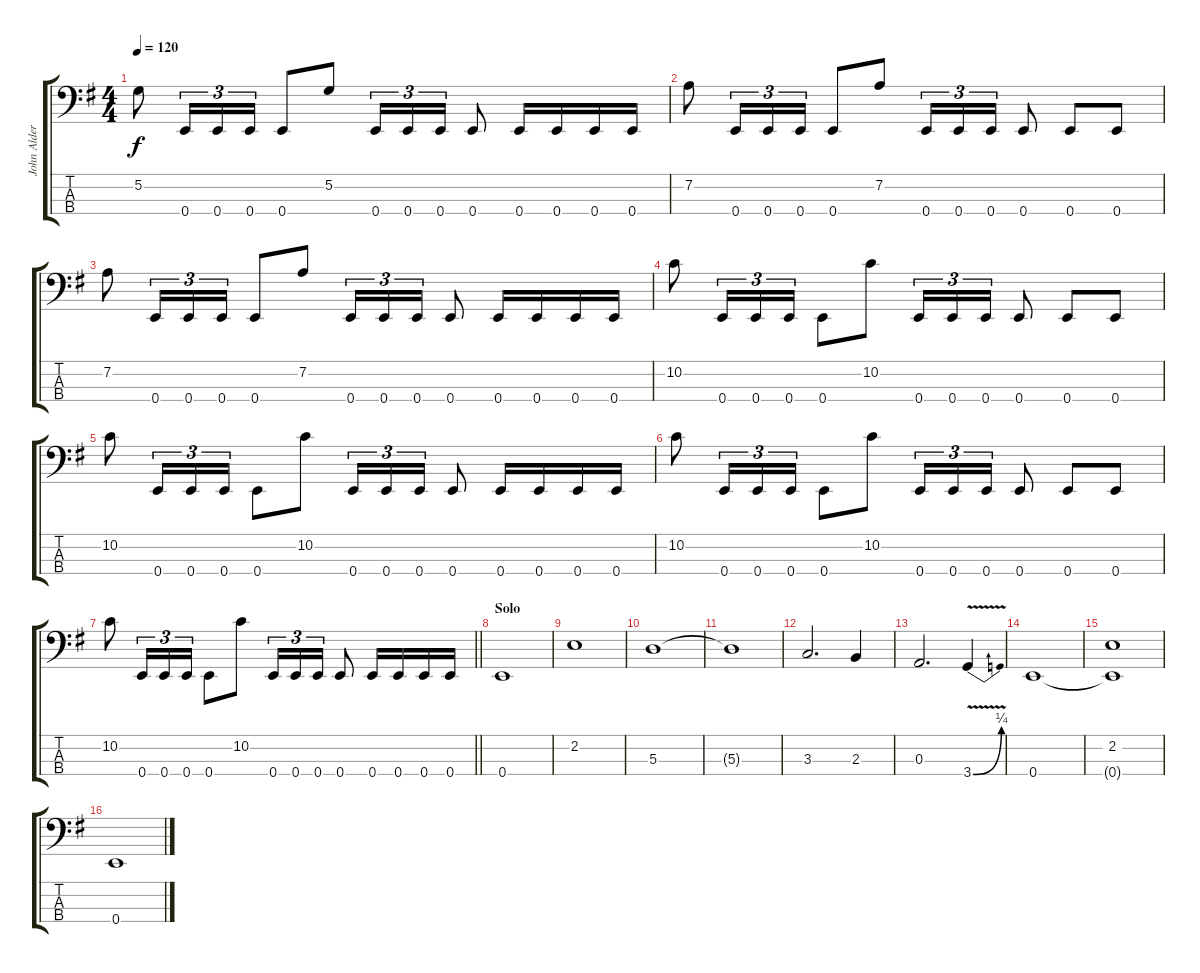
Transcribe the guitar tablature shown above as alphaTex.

\track ("John Alderete (Bass)" "John Alder") {instrument electricbassfinger}
\staff {score tabs}
\tuning (G2 D2 A1 E1) {hide}
\ts (4 4)
\tempo 120
\clef f4
\ks g
5.2.8{dy f} 0.4.16{tu (3 2)} 0.4.16{tu (3 2)} 0.4.16{tu (3 2)} 0.4.8 5.2.8 0.4.16{tu (3 2)} 0.4.16{tu (3 2)} 0.4.16{tu (3 2)} 0.4.8 0.4.16 0.4.16 0.4.16 0.4.16 |
7.2.8 0.4.16{tu (3 2)} 0.4.16{tu (3 2)} 0.4.16{tu (3 2)} 0.4.8 7.2.8 0.4.16{tu (3 2)} 0.4.16{tu (3 2)} 0.4.16{tu (3 2)} 0.4.8 0.4.8 0.4.8 |
7.2.8 0.4.16{tu (3 2)} 0.4.16{tu (3 2)} 0.4.16{tu (3 2)} 0.4.8 7.2.8 0.4.16{tu (3 2)} 0.4.16{tu (3 2)} 0.4.16{tu (3 2)} 0.4.8 0.4.16 0.4.16 0.4.16 0.4.16 |
10.2.8 0.4.16{tu (3 2)} 0.4.16{tu (3 2)} 0.4.16{tu (3 2)} 0.4.8 10.2.8 0.4.16{tu (3 2)} 0.4.16{tu (3 2)} 0.4.16{tu (3 2)} 0.4.8 0.4.8 0.4.8 |
10.2.8 0.4.16{tu (3 2)} 0.4.16{tu (3 2)} 0.4.16{tu (3 2)} 0.4.8 10.2.8 0.4.16{tu (3 2)} 0.4.16{tu (3 2)} 0.4.16{tu (3 2)} 0.4.8 0.4.16 0.4.16 0.4.16 0.4.16 |
10.2.8 0.4.16{tu (3 2)} 0.4.16{tu (3 2)} 0.4.16{tu (3 2)} 0.4.8 10.2.8 0.4.16{tu (3 2)} 0.4.16{tu (3 2)} 0.4.16{tu (3 2)} 0.4.8 0.4.8 0.4.8 |
\barLineRight lightlight
10.2.8 0.4.16{tu (3 2)} 0.4.16{tu (3 2)} 0.4.16{tu (3 2)} 0.4.8 10.2.8 0.4.16{tu (3 2)} 0.4.16{tu (3 2)} 0.4.16{tu (3 2)} 0.4.8 0.4.16 0.4.16 0.4.16 0.4.16 |
\section ("" "Solo")
0.4.1 |
2.2.1 |
5.3.1 |
5.3{t}.1 |
3.3.2{d} 2.3.4 |
0.3.2{d} 3.4{be (bend 0 0 60 1) v}.4 |
0.4.1 |
(2.2 0.4{t}).1 |
0.4.1
